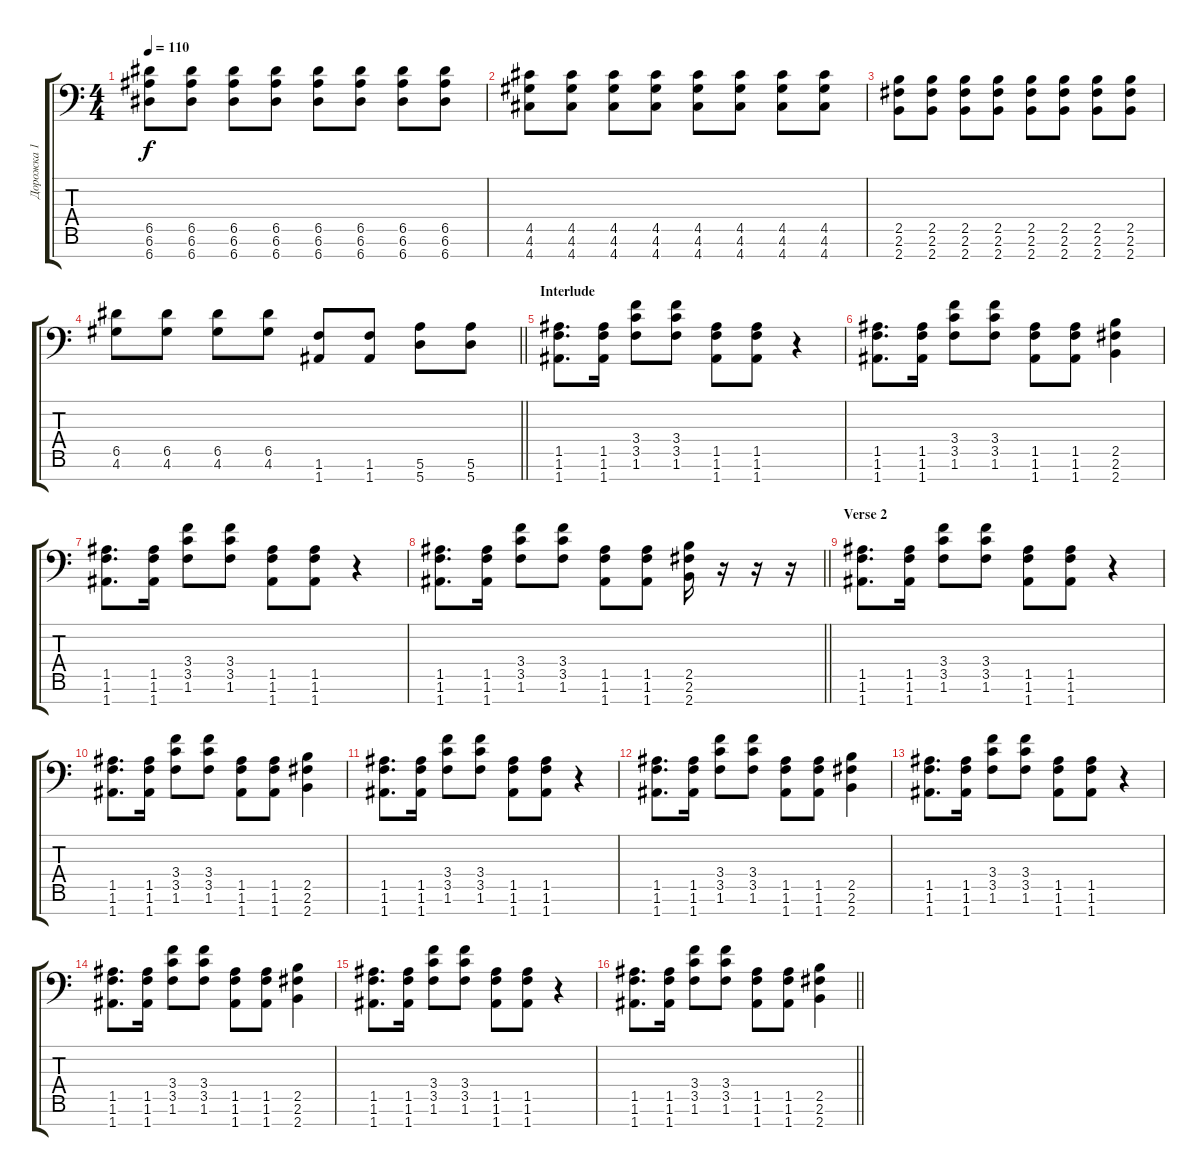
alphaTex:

\track ("Дорожка 1" "Дорожка 1") {instrument distortionguitar}
\staff {score tabs}
\tuning (E4 B3 Gb3 D3 A2 E2 A1) {hide}
\ts (4 4)
\tempo 110
\clef f4
\ks c
(6.5 6.6 6.7).8{dy f} (6.5 6.6 6.7).8 (6.5 6.6 6.7).8 (6.5 6.6 6.7).8 (6.5 6.6 6.7).8 (6.5 6.6 6.7).8 (6.5 6.6 6.7).8 (6.5 6.6 6.7).8 |
(4.5 4.6 4.7).8 (4.5 4.6 4.7).8 (4.5 4.6 4.7).8 (4.5 4.6 4.7).8 (4.5 4.6 4.7).8 (4.5 4.6 4.7).8 (4.5 4.6 4.7).8 (4.5 4.6 4.7).8 |
(2.5 2.6 2.7).8 (2.5 2.6 2.7).8 (2.5 2.6 2.7).8 (2.5 2.6 2.7).8 (2.5 2.6 2.7).8 (2.5 2.6 2.7).8 (2.5 2.6 2.7).8 (2.5 2.6 2.7).8 |
\barLineRight lightlight
(6.5 4.6).8 (6.5 4.6).8 (6.5 4.6).8 (6.5 4.6).8 (1.6 1.7).8 (1.6 1.7).8 (5.6 5.7).8 (5.6 5.7).8 |
\section ("" "Interlude")
(1.5 1.6 1.7).8{d} (1.5 1.6 1.7).16 (3.4 3.5 1.6).8 (3.4 3.5 1.6).8 (1.5 1.6 1.7).8 (1.5 1.6 1.7).8 r.4 |
(1.5 1.6 1.7).8{d} (1.5 1.6 1.7).16 (3.4 3.5 1.6).8 (3.4 3.5 1.6).8 (1.5 1.6 1.7).8 (1.5 1.6 1.7).8 (2.5 2.6 2.7).4 |
(1.5 1.6 1.7).8{d} (1.5 1.6 1.7).16 (3.4 3.5 1.6).8 (3.4 3.5 1.6).8 (1.5 1.6 1.7).8 (1.5 1.6 1.7).8 r.4 |
\barLineRight lightlight
(1.5 1.6 1.7).8{d} (1.5 1.6 1.7).16 (3.4 3.5 1.6).8 (3.4 3.5 1.6).8 (1.5 1.6 1.7).8 (1.5 1.6 1.7).8 (2.5 2.6 2.7).16 r.16 r.16 r.16 |
\section ("" "Verse 2")
(1.5 1.6 1.7).8{d} (1.5 1.6 1.7).16 (3.4 3.5 1.6).8 (3.4 3.5 1.6).8 (1.5 1.6 1.7).8 (1.5 1.6 1.7).8 r.4 |
(1.5 1.6 1.7).8{d} (1.5 1.6 1.7).16 (3.4 3.5 1.6).8 (3.4 3.5 1.6).8 (1.5 1.6 1.7).8 (1.5 1.6 1.7).8 (2.5 2.6 2.7).4 |
(1.5 1.6 1.7).8{d} (1.5 1.6 1.7).16 (3.4 3.5 1.6).8 (3.4 3.5 1.6).8 (1.5 1.6 1.7).8 (1.5 1.6 1.7).8 r.4 |
(1.5 1.6 1.7).8{d} (1.5 1.6 1.7).16 (3.4 3.5 1.6).8 (3.4 3.5 1.6).8 (1.5 1.6 1.7).8 (1.5 1.6 1.7).8 (2.5 2.6 2.7).4 |
(1.5 1.6 1.7).8{d} (1.5 1.6 1.7).16 (3.4 3.5 1.6).8 (3.4 3.5 1.6).8 (1.5 1.6 1.7).8 (1.5 1.6 1.7).8 r.4 |
(1.5 1.6 1.7).8{d} (1.5 1.6 1.7).16 (3.4 3.5 1.6).8 (3.4 3.5 1.6).8 (1.5 1.6 1.7).8 (1.5 1.6 1.7).8 (2.5 2.6 2.7).4 |
(1.5 1.6 1.7).8{d} (1.5 1.6 1.7).16 (3.4 3.5 1.6).8 (3.4 3.5 1.6).8 (1.5 1.6 1.7).8 (1.5 1.6 1.7).8 r.4 |
\barLineRight lightlight
(1.5 1.6 1.7).8{d} (1.5 1.6 1.7).16 (3.4 3.5 1.6).8 (3.4 3.5 1.6).8 (1.5 1.6 1.7).8 (1.5 1.6 1.7).8 (2.5 2.6 2.7).4
